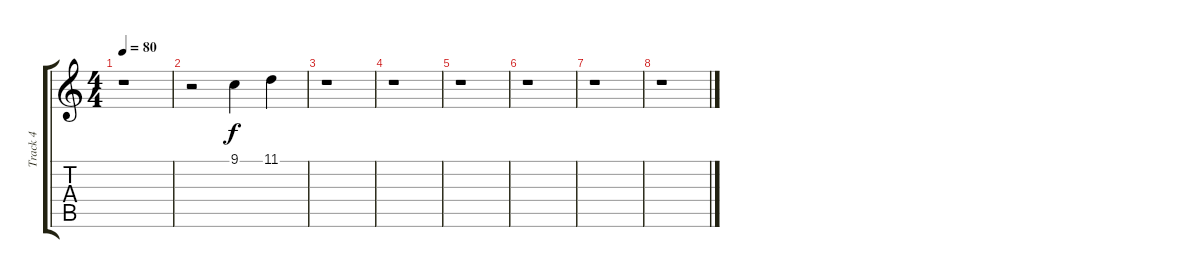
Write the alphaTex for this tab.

\track ("Track 4" "Track 4") {instrument tubularbells}
\staff {score tabs}
\tuning (Eb4 Bb3 Gb3 Db3 Ab2 Eb2) {hide}
\ts (4 4)
\tempo 80
\clef g2
\ks c
r.1{dy f} |
r.2 9.1.4 11.1.4 |
r.1 |
r.1 |
r.1 |
r.1 |
r.1 |
r.1
